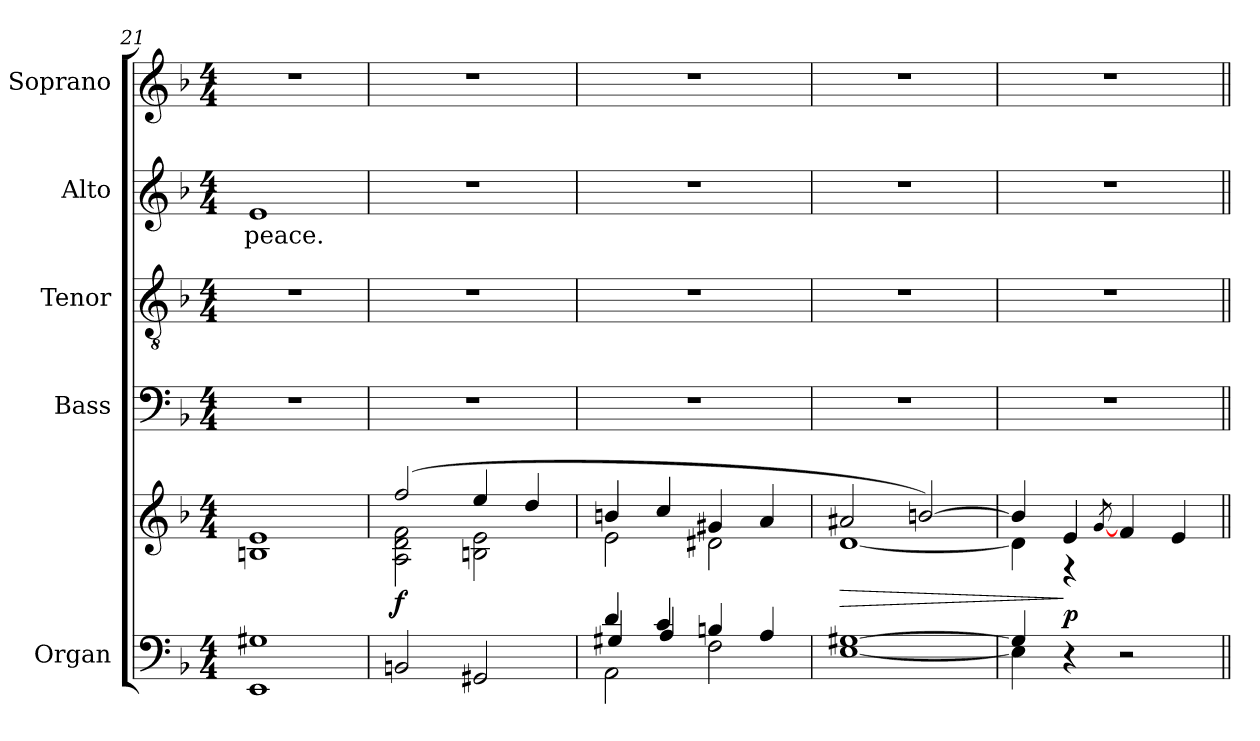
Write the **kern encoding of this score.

**kern	**kern	**dynam	**kern	**kern	**kern	**text	**kern
*part5	*part5	*part5	*part4	*part3	*part2	*part2	*part1
*staff6	*staff5	*staff5/6	*staff4	*staff3	*staff2	*staff2	*staff1
*I"Organ	*	*	*I"Bass	*I"Tenor	*I"Alto	*	*I"Soprano
*I'Org.	*	*	*I'B.	*I'T.	*I'A.	*	*I'S.
*clefF4	*clefG2	*	*clefF4	*clefGv2	*clefG2	*	*clefG2
*	*	*	*	*ITrd7c12	*	*	*
*k[b-]	*k[b-]	*	*k[b-]	*k[b-]	*k[b-]	*	*k[b-]
*F:	*F:	*	*F:	*F:	*F:	*	*F:
*M4/4	*M4/4	*	*M4/4	*M4/4	*M4/4	*	*M4/4
=21	=21	=21	=21	=21	=21	=21	=21
!	!	!	!	!	!	!LO:LY:b:color=#000000	!
1EEi 1G#Xi	1Bni 1ei	.	1r	1r	1ei	peace.	1r
=22	=22	=22	=22	=22	=22	=22	=22
*	*^	*	*	*	*	*	*
2BBni/	(2ffi/	2Ai\ 2di 2fi	f	1r	1r	1r	.	1r
2GG#Xi/	4eei/	2Bni\ 2ei	.	.	.	.	.	.
.	4ddi/	.	.	.	.	.	.	.
=23	=23	=23	=23	=23	=23	=23	=23	=23
*^	*	*	*	*	*	*	*	*
*	*^	*	*	*	*	*	*	*	*
4di/	2AAi\	4G#Xi/	4bni/	2ei\	.	1r	1r	1r	.	1r
4ci/	.	4Ai/	4cci/	.	.	.	.	.	.	.
4Bni/	2ryy	2Fi\	4g#Xi/	2d#Xi\	.	.	.	.	.	.
4Ai/	.	.	4ai/	.	.	.	.	.	.	.
*v	*v	*v	*	*	*	*	*	*	*	*
=24	=24	=24	=24	=24	=24	=24	=24	=24
!	!	!	!LO:HP:b	!	!	!	!	!
[1Ei [1G#Xi	2a#Xi/	[1di	>	1r	1r	1r	.	1r
.	[2bni/)	.	.	.	.	.	.	.
=25	=25	=25	=25	=25	=25	=25	=25	=25
*^	*	*	*	*	*	*	*	*
4G#i/]	4Ei\]	4bi/]	4di\]	.	1r	1r	1r	.	1r
2.ryy	4r	4ei/	4r	] p	.	.	.	.	.
.	.	[8qgi/	.	.	.	.	.	.	.
.	2r	4fi/	2ryy	.	.	.	.	.	.
.	.	4ei/	.	.	.	.	.	.	.
*v	*v	*	*	*	*	*	*	*	*
*	*v	*v	*	*	*	*	*	*
=||	=||	=||	=||	=||	=||	=||	=||
*-	*-	*-	*-	*-	*-	*-	*-
